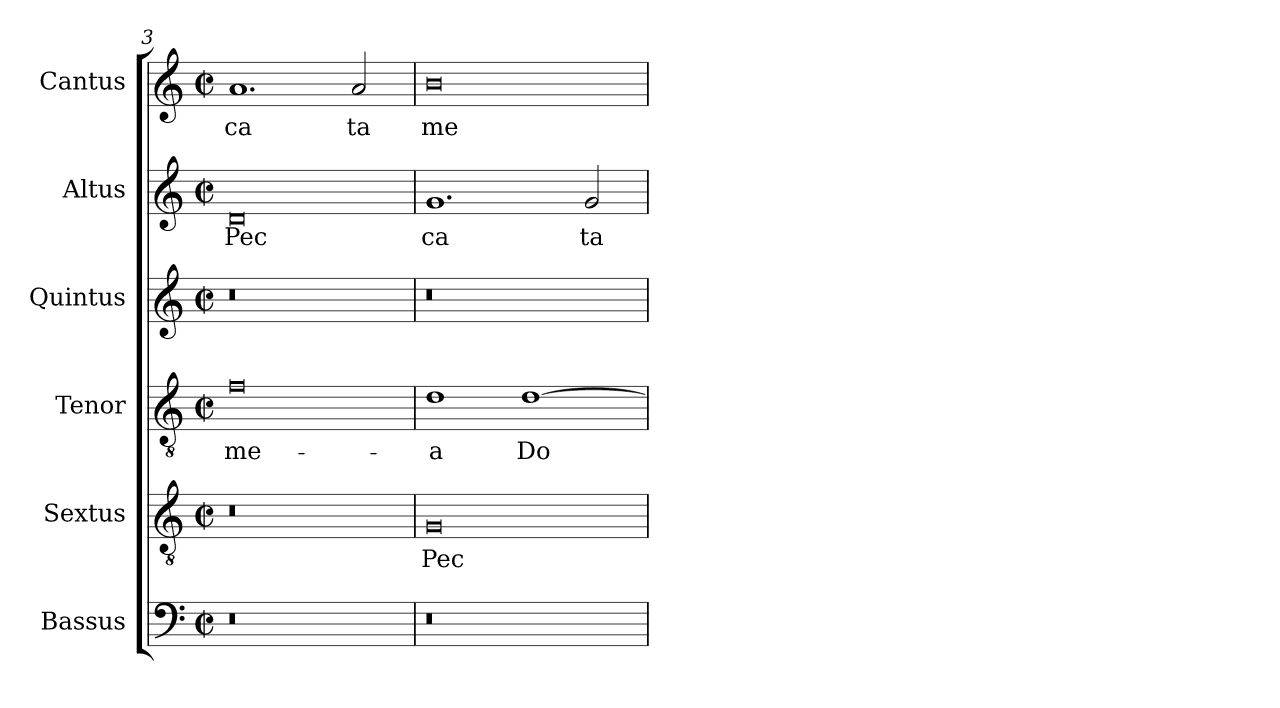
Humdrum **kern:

**kern	**kern	**text	**kern	**text	**kern	**kern	**text	**kern	**text
*part6	*part5	*part5	*part4	*part4	*part3	*part2	*part2	*part1	*part1
*staff6	*staff5	*staff5	*staff4	*staff4	*staff3	*staff2	*staff2	*staff1	*staff1
*I"Bassus	*I"Sextus	*	*I"Tenor	*	*I"Quintus	*I"Altus	*	*I"Cantus	*
*clefF4	*clefGv2	*	*clefGv2	*	*clefG2	*clefG2	*	*clefG2	*
*M2/2	*M2/2	*	*M2/2	*	*M2/2	*M2/2	*	*M2/2	*
*met(c|)	*met(c|)	*	*met(c|)	*	*met(c|)	*met(c|)	*	*met(c|)	*
=3	=3	=3	=3	=3	=3	=3	=3	=3	=3
!	!	!	!	!LO:LY:b:cj	!	!	!LO:LY:b:cj	!	!LO:LY:b:cj
0r	0r	.	0f	me-	0r	0d	Pec	1.a	ca
!	!	!	!	!	!	!	!	!	!LO:LY:b:cj
.	.	.	.	.	.	.	.	2a/	ta
=4	=4	=4	=4	=4	=4	=4	=4	=4	=4
!	!	!LO:LY:b:cj	!	!LO:LY:b:cj	!	!	!LO:LY:b:cj	!	!LO:LY:b:cj
0r	0G	Pec	1d	-a	0r	1.g	ca	0b	me
!	!	!	!	!LO:LY:b:cj	!	!	!	!	!
.	.	.	[>1d	Do-	.	.	.	.	.
!	!	!	!	!	!	!	!LO:LY:b:cj	!	!
.	.	.	.	.	.	2g/	ta	.	.
=	=	=	=	=	=	=	=	=	=
*-	*-	*-	*-	*-	*-	*-	*-	*-	*-
